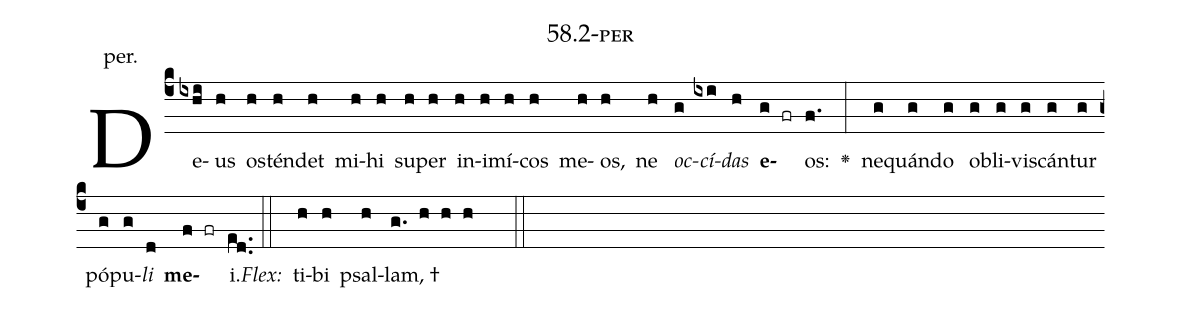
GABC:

name: 58.2-per;
annotation: per.;
%%
(c4)De(ixhi)us(h) os(h)tén(h)det(h) mi(h)hi(h) su(h)per(h) in(h)i(h)mí(h)cos(h) me(h)os,(h) ne(h) <i>oc</i>(g)<i>cí</i>(ixi)<i>das</i>(h) <b>e</b>(g fr)os:(f.) <v>\greheightstar</v>(:) ne(g)quán(g)do(g) ob(g)li(g)vis(g)cán(g)tur(g) pó(g)pu(g)<i>li</i>(d) <b>me</b>(f fr)i.(ed..) (::)
<i>Flex:</i>()  ti(h)bi(h) psal(h)lam, †(g. h h h  ::)

%E(g) u(g) o(g) u(d) a(f) e.(ed..) (::)
